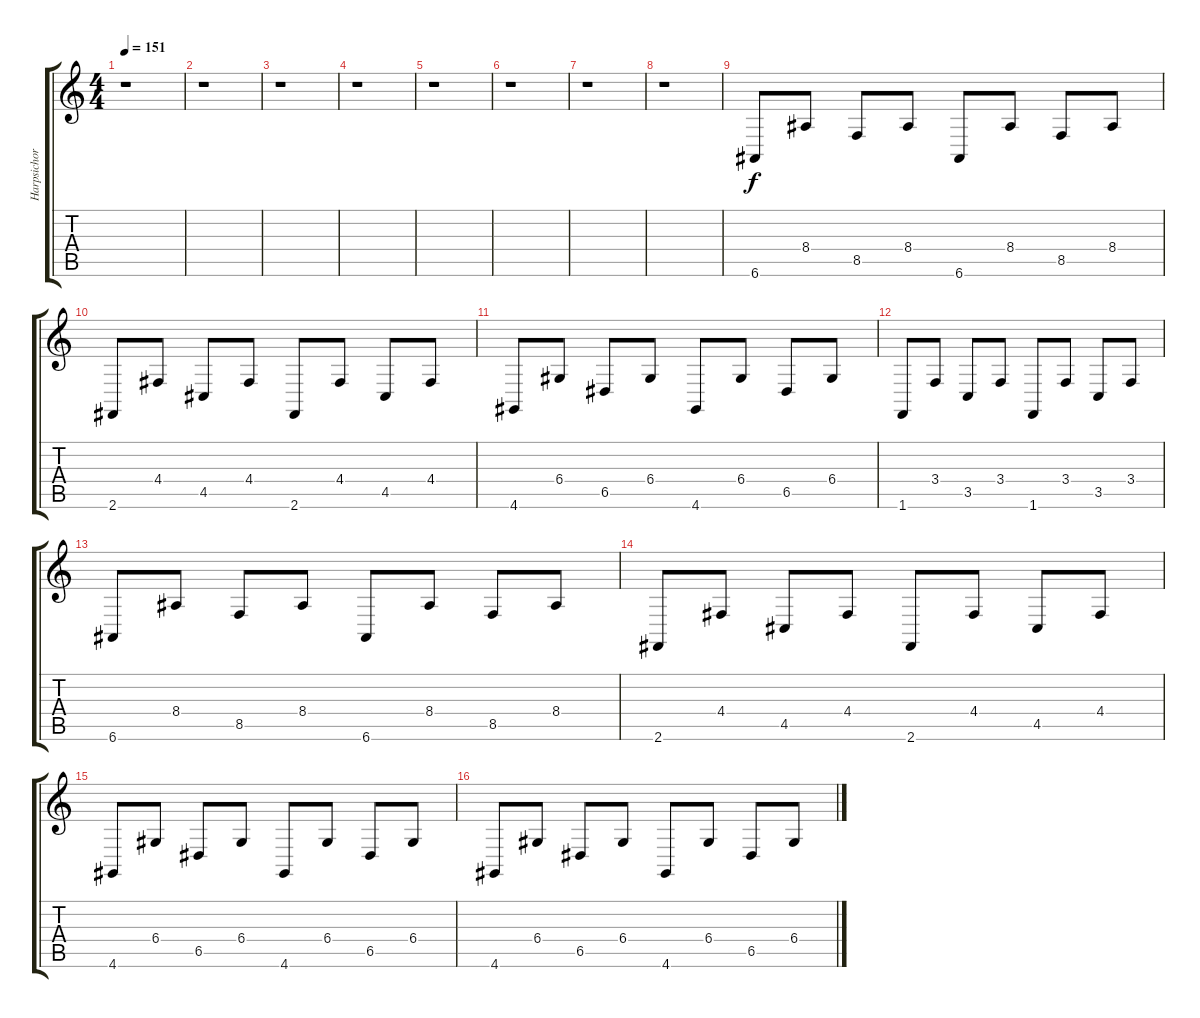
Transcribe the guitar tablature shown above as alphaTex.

\track ("Harpsichord - Left" "Harpsichor") {instrument harpsichord}
\staff {score tabs}
\tuning (E4 B3 G3 D3 A2 E2) {hide}
\ts (4 4)
\tempo 151
\clef g2
\ks c
r.1{dy f} |
r.1 |
r.1 |
r.1 |
r.1 |
r.1 |
r.1 |
r.1 |
\section ("" "")
6.6.8 8.4.8 8.5.8 8.4.8 6.6.8 8.4.8 8.5.8 8.4.8 |
2.6.8 4.4.8 4.5.8 4.4.8 2.6.8 4.4.8 4.5.8 4.4.8 |
4.6.8 6.4.8 6.5.8 6.4.8 4.6.8 6.4.8 6.5.8 6.4.8 |
1.6.8 3.4.8 3.5.8 3.4.8 1.6.8 3.4.8 3.5.8 3.4.8 |
6.6.8 8.4.8 8.5.8 8.4.8 6.6.8 8.4.8 8.5.8 8.4.8 |
2.6.8 4.4.8 4.5.8 4.4.8 2.6.8 4.4.8 4.5.8 4.4.8 |
4.6.8 6.4.8 6.5.8 6.4.8 4.6.8 6.4.8 6.5.8 6.4.8 |
4.6.8 6.4.8 6.5.8 6.4.8 4.6.8 6.4.8 6.5.8 6.4.8
